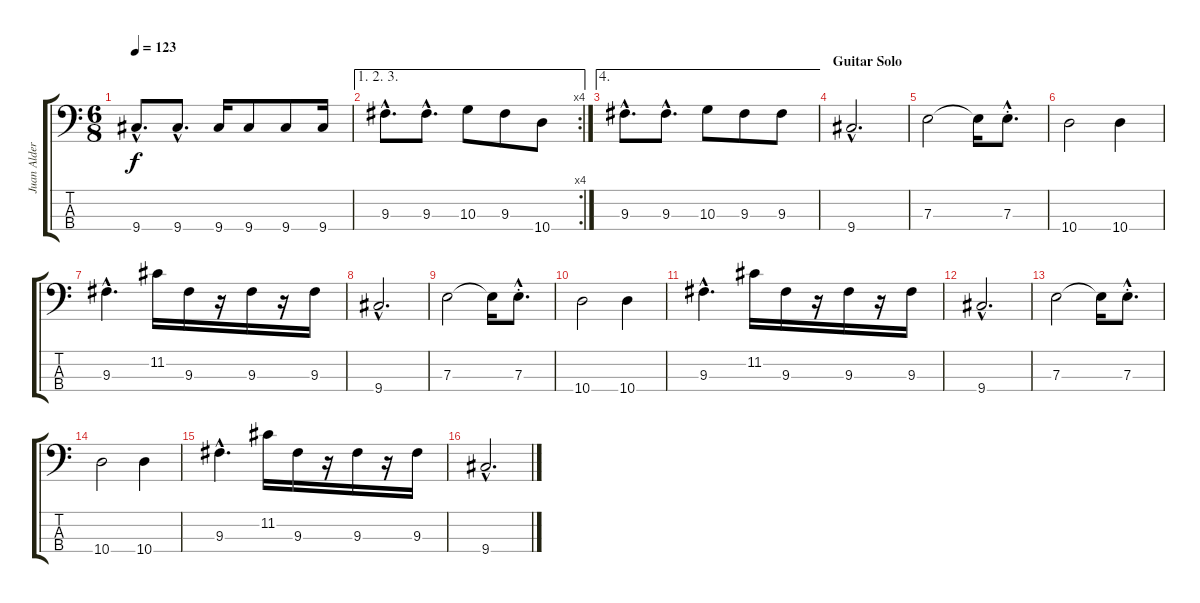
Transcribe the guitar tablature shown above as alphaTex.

\track ("Juan Alderete - Bass" "Juan Alder") {instrument electricbassfinger}
\staff {score tabs}
\tuning (G2 D2 A1 E1) {hide}
\ts (6 8)
\tempo 123
\clef f4
\ks c
9.4{hac}.8{d dy f} 9.4{hac}.8{d} 9.4.16 9.4.8 9.4.8 9.4.16 |
\ae (1 2 3)
\rc 4
9.3{hac}.8{d} 9.3{hac}.8{d} 10.3.8 9.3.8 10.4.8 |
\ae 4
9.3{hac}.8{d} 9.3{hac}.8{d} 10.3.8 9.3.8 9.3.8 |
\section ("" "Guitar Solo")
9.4{hac}.2{d} |
7.3.2 7.3{t}.16 7.3{hac st}.8{d} |
10.4.2 10.4.4 |
9.3{hac}.4{d} 11.2.16 9.3.16 r.16 9.3.16 r.16 9.3.16 |
9.4{hac}.2{d} |
7.3.2 7.3{t}.16 7.3{hac st}.8{d} |
10.4.2 10.4.4 |
9.3{hac}.4{d} 11.2.16 9.3.16 r.16 9.3.16 r.16 9.3.16 |
9.4{hac}.2{d} |
7.3.2 7.3{t}.16 7.3{hac st}.8{d} |
10.4.2 10.4.4 |
9.3{hac}.4{d} 11.2.16 9.3.16 r.16 9.3.16 r.16 9.3.16 |
9.4{hac}.2{d}
